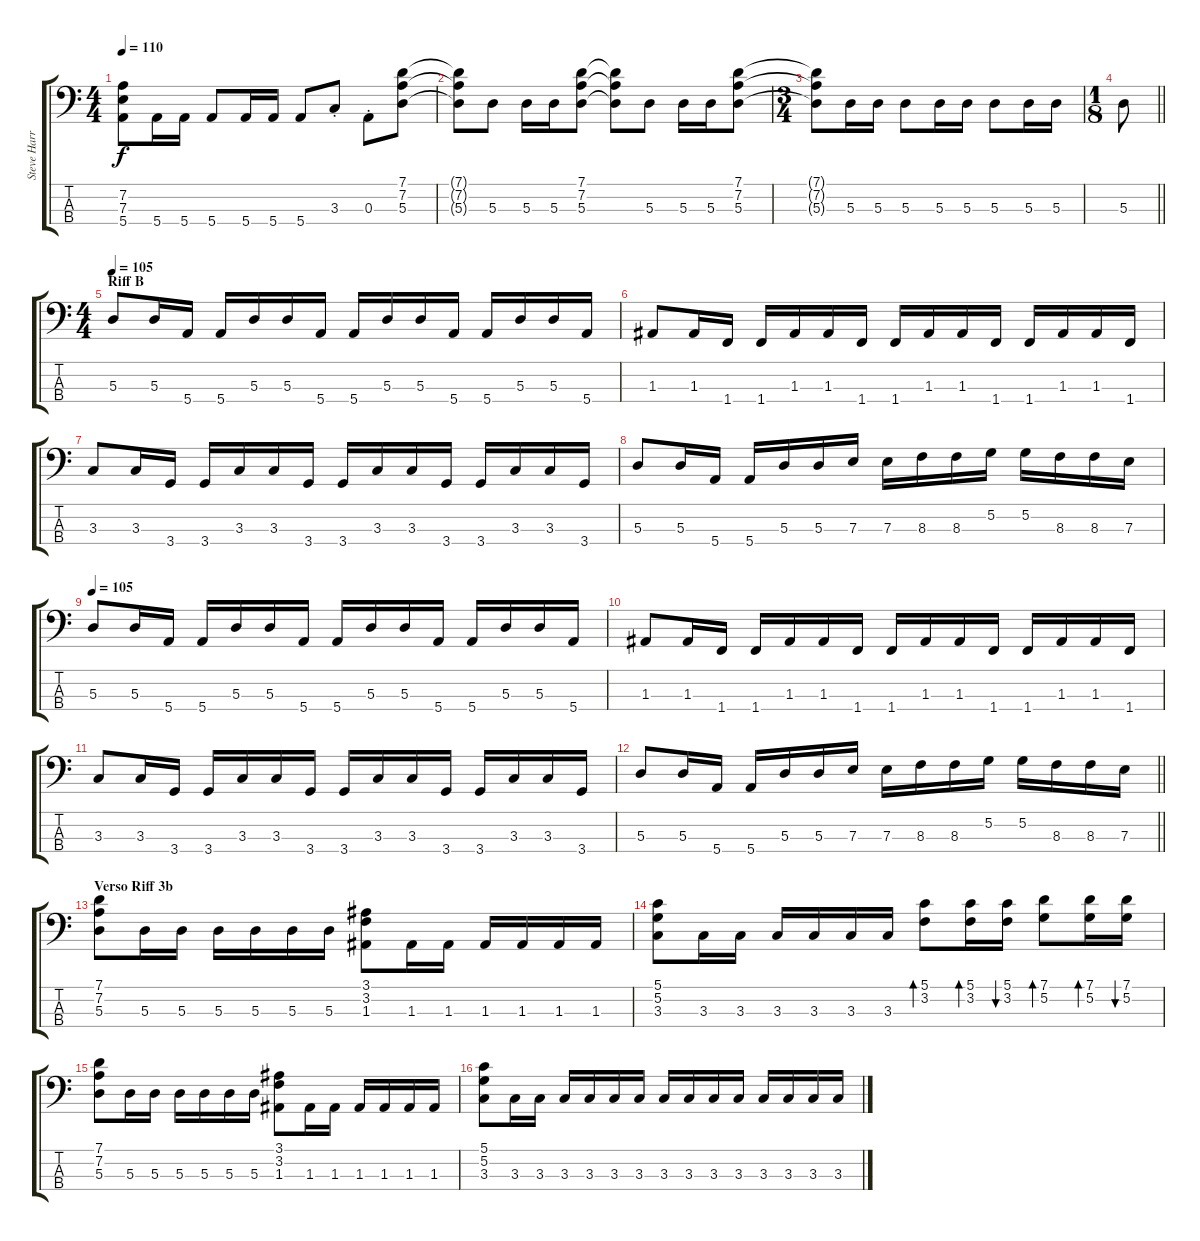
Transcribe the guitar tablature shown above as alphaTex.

\track ("Steve Harris" "Steve Harr") {instrument electricbassfinger}
\staff {score tabs}
\tuning (G2 D2 A1 E1) {hide}
\ts (4 4)
\tempo 110
\clef f4
\ks c
(7.2 7.3 5.4).8{dy f} 5.4.16 5.4.16 5.4.8 5.4.16 5.4.16 5.4.8 3.3{st}.8 0.3{st}.8 (7.1 7.2 5.3).8 |
(7.1{t} 7.2{t} 5.3{t}).8 5.3.8 5.3.16 5.3.16 (7.1 7.2 5.3).8 (7.1{t} 7.2{t} 5.3{t}).8 5.3.8 5.3.16 5.3.16 (7.1 7.2 5.3).8 |
\ts (3 4)
(7.1{t} 7.2{t} 5.3{t}).8 5.3.16 5.3.16 5.3.8 5.3.16 5.3.16 5.3.8 5.3.16 5.3.16 |
\ts (1 8)
\barLineRight lightlight
5.3.8 |
\ts (4 4)
\section ("" "Riff B")
\tempo 105
5.3.8 5.3.16 5.4.16 5.4.16 5.3.16 5.3.16 5.4.16 5.4.16 5.3.16 5.3.16 5.4.16 5.4.16 5.3.16 5.3.16 5.4.16 |
1.3.8 1.3.16 1.4.16 1.4.16 1.3.16 1.3.16 1.4.16 1.4.16 1.3.16 1.3.16 1.4.16 1.4.16 1.3.16 1.3.16 1.4.16 |
3.3.8 3.3.16 3.4.16 3.4.16 3.3.16 3.3.16 3.4.16 3.4.16 3.3.16 3.3.16 3.4.16 3.4.16 3.3.16 3.3.16 3.4.16 |
5.3.8 5.3.16 5.4.16 5.4.16 5.3.16 5.3.16 7.3.16 7.3.16 8.3.16 8.3.16 5.2.16 5.2.16 8.3.16 8.3.16 7.3.16 |
\tempo 105
5.3.8 5.3.16 5.4.16 5.4.16 5.3.16 5.3.16 5.4.16 5.4.16 5.3.16 5.3.16 5.4.16 5.4.16 5.3.16 5.3.16 5.4.16 |
1.3.8 1.3.16 1.4.16 1.4.16 1.3.16 1.3.16 1.4.16 1.4.16 1.3.16 1.3.16 1.4.16 1.4.16 1.3.16 1.3.16 1.4.16 |
3.3.8 3.3.16 3.4.16 3.4.16 3.3.16 3.3.16 3.4.16 3.4.16 3.3.16 3.3.16 3.4.16 3.4.16 3.3.16 3.3.16 3.4.16 |
\barLineRight lightlight
5.3.8 5.3.16 5.4.16 5.4.16 5.3.16 5.3.16 7.3.16 7.3.16 8.3.16 8.3.16 5.2.16 5.2.16 8.3.16 8.3.16 7.3.16 |
\section ("" "Verso Riff 3b")
(7.1 7.2 5.3).8 5.3.16 5.3.16 5.3.16 5.3.16 5.3.16 5.3.16 (3.1 3.2 1.3).8 1.3.16 1.3.16 1.3.16 1.3.16 1.3.16 1.3.16 |
(5.1 5.2 3.3).8 3.3.16 3.3.16 3.3.16 3.3.16 3.3.16 3.3.16 (5.1 3.2).8{bd 30} (5.1 3.2).16{bd 30} (5.1 3.2).16{bu 30} (7.1 5.2).8{bd 30} (7.1 5.2).16{bd 30} (7.1 5.2).16{bu 30} |
(7.1 7.2 5.3).8 5.3.16 5.3.16 5.3.16 5.3.16 5.3.16 5.3.16 (3.1 3.2 1.3).8 1.3.16 1.3.16 1.3.16 1.3.16 1.3.16 1.3.16 |
(5.1 5.2 3.3).8 3.3.16 3.3.16 3.3.16 3.3.16 3.3.16 3.3.16 3.3.16 3.3.16 3.3.16 3.3.16 3.3.16 3.3.16 3.3.16 3.3.16
